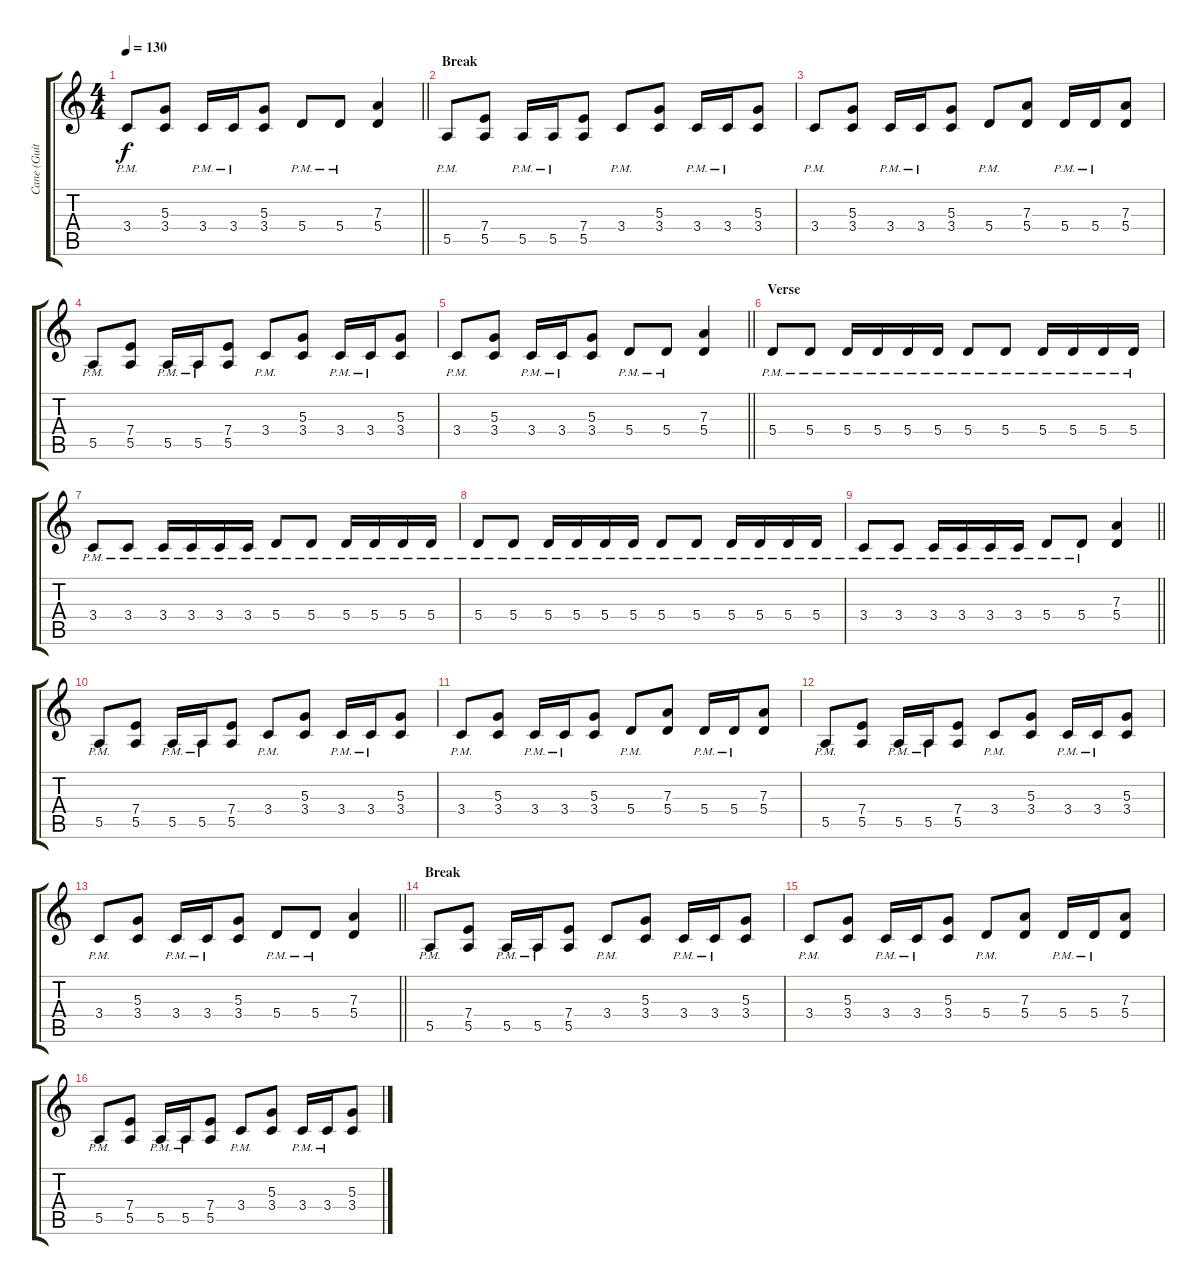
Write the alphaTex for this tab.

\track ("Cane (Guitar)" "Cane (Guit") {instrument distortionguitar}
\staff {score tabs}
\tuning (B3 Gb3 D3 A2 E2 B1) {hide}
\ts (4 4)
\tempo 130
\clef g2
\barLineRight lightlight
\ks c
3.4{pm}.8{dy f} (5.3 3.4).8 3.4{pm}.16 3.4{pm}.16 (5.3 3.4).8 5.4{pm}.8 5.4{pm}.8 (7.3 5.4).4 |
\section ("" "Break")
5.5{pm}.8 (7.4 5.5).8 5.5{pm}.16 5.5{pm}.16 (7.4 5.5).8 3.4{pm}.8 (5.3 3.4).8 3.4{pm}.16 3.4{pm}.16 (5.3 3.4).8 |
3.4{pm}.8 (5.3 3.4).8 3.4{pm}.16 3.4{pm}.16 (5.3 3.4).8 5.4{pm}.8 (7.3 5.4).8 5.4{pm}.16 5.4{pm}.16 (7.3 5.4).8 |
5.5{pm}.8 (7.4 5.5).8 5.5{pm}.16 5.5{pm}.16 (7.4 5.5).8 3.4{pm}.8 (5.3 3.4).8 3.4{pm}.16 3.4{pm}.16 (5.3 3.4).8 |
\barLineRight lightlight
3.4{pm}.8 (5.3 3.4).8 3.4{pm}.16 3.4{pm}.16 (5.3 3.4).8 5.4{pm}.8 5.4{pm}.8 (7.3 5.4).4 |
\section ("" "Verse")
5.4{pm}.8 5.4{pm}.8 5.4{pm}.16 5.4{pm}.16 5.4{pm}.16 5.4{pm}.16 5.4{pm}.8 5.4{pm}.8 5.4{pm}.16 5.4{pm}.16 5.4{pm}.16 5.4{pm}.16 |
3.4{pm}.8 3.4{pm}.8 3.4{pm}.16 3.4{pm}.16 3.4{pm}.16 3.4{pm}.16 5.4{pm}.8 5.4{pm}.8 5.4{pm}.16 5.4{pm}.16 5.4{pm}.16 5.4{pm}.16 |
5.4{pm}.8 5.4{pm}.8 5.4{pm}.16 5.4{pm}.16 5.4{pm}.16 5.4{pm}.16 5.4{pm}.8 5.4{pm}.8 5.4{pm}.16 5.4{pm}.16 5.4{pm}.16 5.4{pm}.16 |
\barLineRight lightlight
3.4{pm}.8 3.4{pm}.8 3.4{pm}.16 3.4{pm}.16 3.4{pm}.16 3.4{pm}.16 5.4{pm}.8 5.4{pm}.8 (7.3 5.4).4 |
\section ("" "")
5.5{pm}.8 (7.4 5.5).8 5.5{pm}.16 5.5{pm}.16 (7.4 5.5).8 3.4{pm}.8 (5.3 3.4).8 3.4{pm}.16 3.4{pm}.16 (5.3 3.4).8 |
3.4{pm}.8 (5.3 3.4).8 3.4{pm}.16 3.4{pm}.16 (5.3 3.4).8 5.4{pm}.8 (7.3 5.4).8 5.4{pm}.16 5.4{pm}.16 (7.3 5.4).8 |
5.5{pm}.8 (7.4 5.5).8 5.5{pm}.16 5.5{pm}.16 (7.4 5.5).8 3.4{pm}.8 (5.3 3.4).8 3.4{pm}.16 3.4{pm}.16 (5.3 3.4).8 |
\barLineRight lightlight
3.4{pm}.8 (5.3 3.4).8 3.4{pm}.16 3.4{pm}.16 (5.3 3.4).8 5.4{pm}.8 5.4{pm}.8 (7.3 5.4).4 |
\section ("" "Break")
5.5{pm}.8 (7.4 5.5).8 5.5{pm}.16 5.5{pm}.16 (7.4 5.5).8 3.4{pm}.8 (5.3 3.4).8 3.4{pm}.16 3.4{pm}.16 (5.3 3.4).8 |
3.4{pm}.8 (5.3 3.4).8 3.4{pm}.16 3.4{pm}.16 (5.3 3.4).8 5.4{pm}.8 (7.3 5.4).8 5.4{pm}.16 5.4{pm}.16 (7.3 5.4).8 |
5.5{pm}.8 (7.4 5.5).8 5.5{pm}.16 5.5{pm}.16 (7.4 5.5).8 3.4{pm}.8 (5.3 3.4).8 3.4{pm}.16 3.4{pm}.16 (5.3 3.4).8
